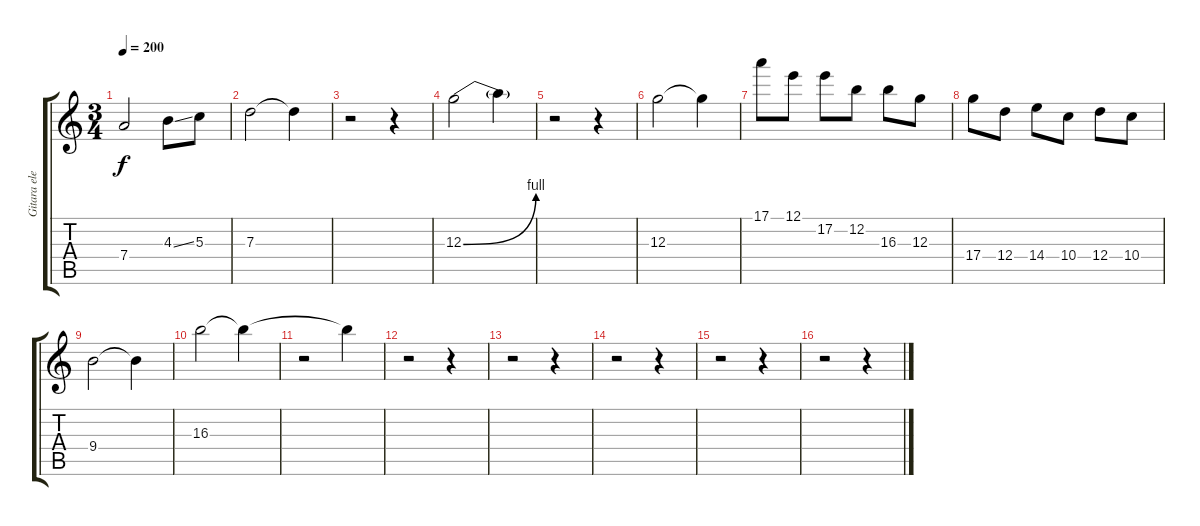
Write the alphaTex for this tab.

\track ("Gitara elektryczna 1" "Gitara ele") {instrument distortionguitar}
\staff {score tabs}
\tuning (E4 B3 G3 D3 A2 E2) {hide}
\ts (3 4)
\tempo 200
\clef g2
\ks c
7.4.2{dy f} 4.3{ss}.8 5.3.8 |
7.3.2 7.3{t}.4 |
r.2 r.4 |
12.3{be (bend 0 0 60 4)}.2 12.3{t}.4 |
r.2 r.4 |
12.3.2 12.3{t}.4 |
17.1.8 12.1.8 17.2.8 12.2.8 16.3.8 12.3.8 |
17.4.8 12.4.8 14.4.8 10.4.8 12.4.8 10.4.8 |
9.4.2 9.4{t}.4 |
16.3.2 16.3{t}.4 |
r.2 16.3{t}.4 |
r.2 r.4 |
r.2 r.4 |
r.2 r.4 |
r.2 r.4 |
r.2 r.4
